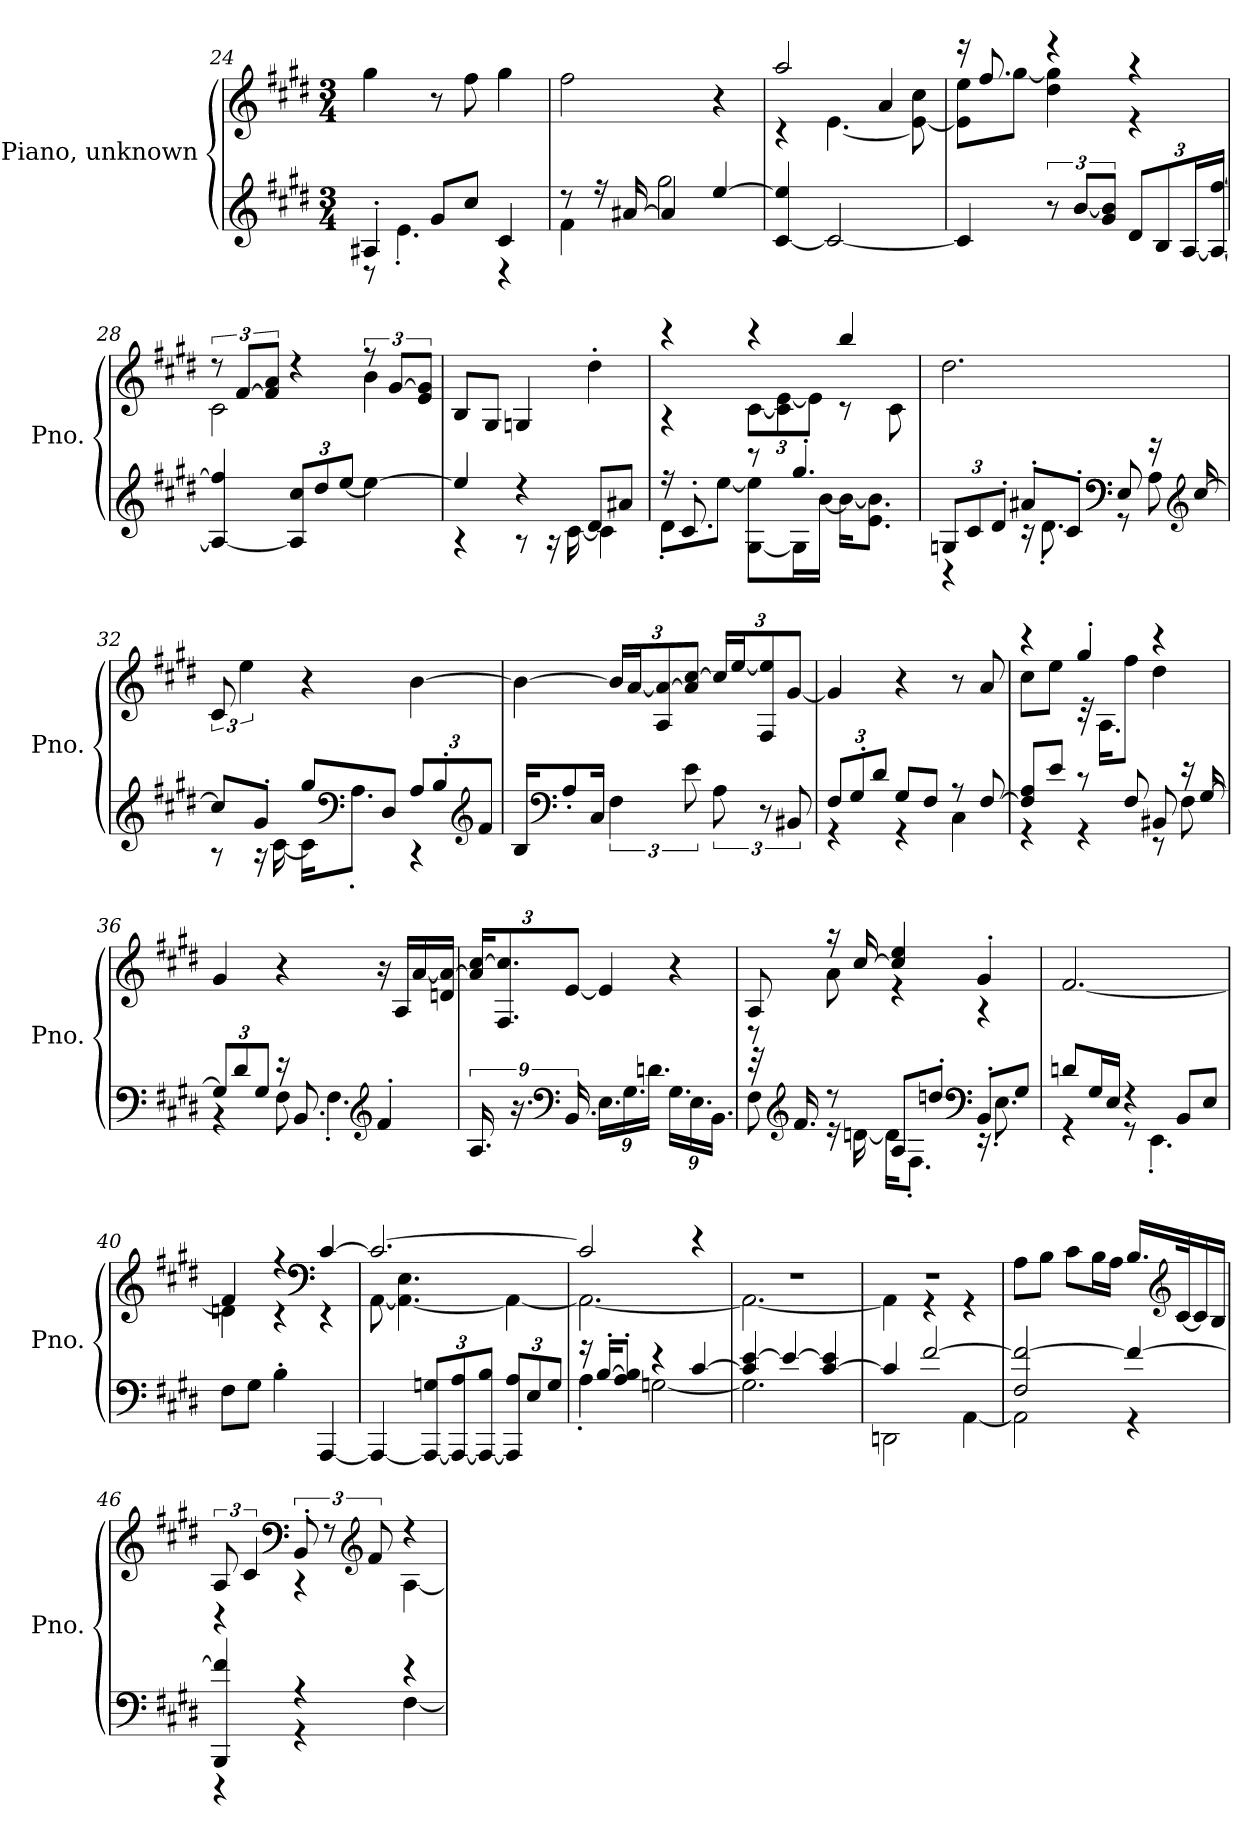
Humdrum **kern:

**kern	**kern
*part1	*part1
*staff2	*staff1
*I"Piano, unknown	*
*I'Pno.	*
*clefG2	*clefG2
*k[f#c#g#d#]	*k[f#c#g#d#]
*M3/4	*M3/4
=24	=24
*^	*
4A#X'/	8r	4gg#\
.	4.e'\	.
8g#/L	.	8r
8cc#/J	.	8ff#\
4c#/	4r	4gg#\
=25	=25	=25
8r	4f#\	2ff#\
16r	.	.
[16a#X/	.	.
4a#/]	2gg#\	.
[4ee/	.	4r
*v	*v	*
=26	=26
*	*^
[4c#/ 4ee/]	2aa/	4r
2c#/_	.	[4.e\
.	4a/	.
.	.	8e\_ 8cc#\
=27	=27	=27
4c#/]	16r	8e\] 8ee\L
.	8.ff#/	.
.	.	[8gg#\J
12r	4r	4dd#\ 4gg#\]
[12b/L	.	.
12g#/ 12b/]J	.	.
*Xbrackettup	*	*
12d#/L	4r	4r
12B/	.	.
[24A/L	.	.
24A/_ [24ff#/JJ	.	.
!!LO:LB:g=z	!!
=28	=28	=28
4A/_ 4ff#/]	12r	2c#\
.	[12f#/L	.
.	12f#/] 12a/J	.
12A/] 12cc#/L	4r	.
12dd#/	.	.
[12ee/J	.	.
4ee\_	12r	4b\
.	[12g#/L	.
.	12e/ 12g#/]J	.
*	*v	*v
=29	=29
*^	*
4ee/]	4r	8B/L
.	.	8G#/J
4r	8r	4Gn/
.	16r	.
.	[16c#\	.
8d#/L	4c#\]	4dd#'\
8a#X/J	.	.
=30	=30	=30
*	*	*^
16r	8d#'\L	4r	4r
8.c#'/	.	.	.
.	[8ee\J	.	.
*	*	*	*Xbrackettup
8r	[8G#\ 8ee\]L	4r	[12c#\L
.	.	.	12c#\] [12e\
4.gg#'/	16G#\L]	.	.
.	.	.	12e\J]
.	[16b\JJ	.	.
.	16b\KL_	4bb/	8r
.	8.e\ 8.b\]J	.	.
.	.	.	8c#\
*	*	*v	*v
!!LO:LB:g=z
=31	=31	=31
12Gn/L	4r	2.dd#\
12c#/	.	.
12d#'/J	.	.
8a#X'/L	16r	.
.	8.d#'\	.
8c#'/J	.	.
*clefF4	*	*
8E/	8r	.
16r	8A\	.
*clefG2	*	*
[16cc#/	.	.
=32	=32	=32
*	*	*brackettup
8cc#/L]	8r	12c#/
.	.	6ee\
8g#'/J	16r	.
.	[16c#\	.
8gg#/L	16c#\KL]	4r
*clefF4	*	*
.	8.A'\J	.
8D#/J	.	.
12A/L	4r	[4b\
12B'/	.	.
*clefG2	*	*
12f#/J	.	.
*v	*v	*
!!LO:LB:g=z
=33	=33
16B/KL	4b\_
*clefF4	*
8A'/	.
16C#/Jk	.
*brackettup	*Xbrackettup
6F#\	24b/LL]
.	[24a/J
.	12A/ 12a/_
12e\	12a/] [12cc#/J
12A\	24cc#/LL]
.	[24ee/J
12r	12F#/ 12ee/]
12BB#X/	[12g#/J
=34	=34
*Xbrackettup	*
*^	*
12F#/L	4r	4g#/]
12G#'/	.	.
12d#/J	.	.
8G#/L	4r	4r
8F#/J	.	.
8r	4C#\	8r
[8F#/	.	8a/
=35	=35	=35
*	*	*^
8F#/] 8A/L	4r	4r	8cc#\L
8e/J	.	.	8ee\J
8r	4r	4gg#'/	32r
.	.	.	16.A\KL
8F#/	.	.	8ff#\J
8BB#X/	8r	4r	4dd#\
16r	8F#\	.	.
[16G#/	.	.	.
*	*	*v	*v
!!LO:LB:g=z
=36	=36	=36
12G#/L]	4r	4g#/
12d#/	.	.
12G#/J	.	.
16r	8F#\	4r
8.BB/	.	.
.	4.F#'\	.
*clefG2	*	*
4f#'/	.	16r
.	.	16A/LL
.	.	[16a/
.	.	16dn/ 16a/_JJ
*v	*v	*
=37	=37
*brackettup	*
18.A/	24a/] [24cc#/KL
.	12.F#/ 12.cc#/]
18.r	.
*clefF4	*
18.BB/	[12e/J
18.E\LL	4e/]
18.G#\	.
18.dn\JJ	.
18.G#\LL	4r
18.E\	.
18.BB\JJ	.
!!LO:LB:g=z
=38	=38
*^	*^
32r	8F#\	8A/	8r
*clefG2	*	*	*
16.f#/	.	.	.
8r	16r	16r	8a\
.	[16dn\	[16cc#/	.
8A/L	16d\KL]	4cc#/] 4ee/	4r
.	8.F#'\J	.	.
8ddn'/J	.	.	.
*clefF4	*	*	*
8BB'/L	16r	4g#'/	4r
.	8.E'\	.	.
8G#/J	.	.	.
*	*	*v	*v
=39	=39	=39
8dn/L	4r	[2.f#/
16G#/L	.	.
16E/JJ	.	.
4r	8r	.
.	4.EE'\	.
8BB/L	.	.
8E/J	.	.
*v	*v	*
=40	=40
*	*^
8F#\L	4f#/]	4dn\
8G#\J	.	.
4B'\	4r	4r
*	*clefF4	*
[4AAA/	[4c#/	4r
!!LO:PB:g=z	!!
=41	=41	=41
4AAA/_	2.c#/_	[8AA\
.	.	4.AA\_ 4.E\
*Xbrackettup	*	*
12AAA/_ 12Gn/L	.	.
12AAA/_ 12A/	.	.
12AAA/_ 12B/J	.	.
12AAA/] 12A/L	.	4AA\_
12E/	.	.
12G/J	.	.
=42	=42	=42
*^	*	*
16r	4A'\	2c#/]	2.AA\_
[16B'/KL	.	.	.
8A/' 8B/]'J	.	.	.
4r	[2Gn\	.	.
[4c#/	.	4r	.
=43	=43	=43	=43
4c#/] [4e/	2.G\]	2.r	2.AA\_
4e/_	.	.	.
[4c#/ 4e/]	.	.	.
=44	=44	=44	=44
4c#/]	2DDn\	2.r	4AA\]
[2f#/	.	.	4r
.	[4AA\	.	4r
*	*	*v	*v
=45	=45	=45
2F#/ 2f#/_	2AA\]	8A\L
.	.	8B\J
.	.	8c#\L
.	.	16B\L
.	.	16A\JJ
4f#/_	4r	16.B/LL
*	*	*clefG2
.	.	[32c#/K
.	.	16c#/]
.	.	16B/JJ
!!LO:LB:g=z
=46	=46	=46
*	*	*brackettup
*	*	*^
4BBB/ 4f#/]	4r	12A/	4r
.	.	6c#/	.
*	*	*clefF4	*
4r	4r	12BB'/	4r
.	.	12r	.
*	*	*clefG2	*
.	.	12f#/	.
4r	[4F#\	4r	[4A\
*v	*v	*	*
*	*v	*v
=	=
*-	*-
